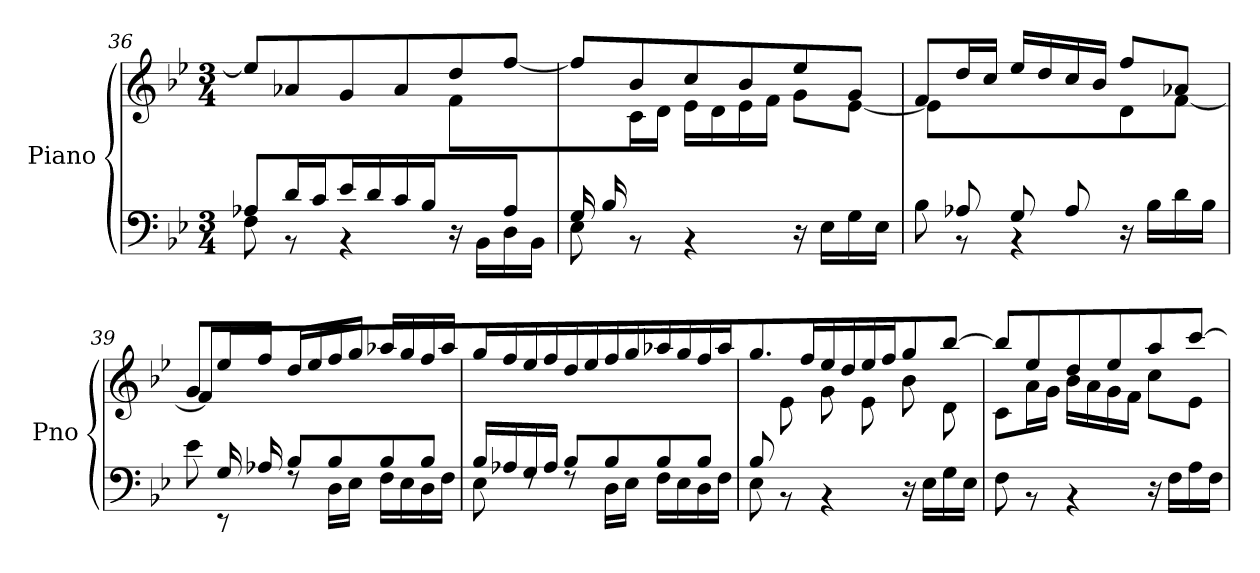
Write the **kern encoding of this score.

**kern	**kern
*part1	*part1
*staff2	*staff1
*I"Piano	*
*I'Pno	*
!!LO:LB:g=z
*clefF4	*clefG2
*k[b-e-]	*k[b-e-]
*M3/4	*M3/4
=36	=36
*^	*^
8A-X/L	8F\	8ee-/L]	2ryy
16d/L	8r	8a-X/	.
16c/JJ	.	.	.
16e-/LL	4r	8g/	.
16d/	.	.	.
16c/	.	8a-/	.
16B-/JJ	.	.	.
8ryy	16r	8dd/	8f\L
.	16BB-\LL	.	.
8A-/J	16D\	[8ff/J	8ryy
.	16BB-\JJ	.	.
!!LO:LB:g=z	!!
=37	=37	=37	=37
16G/LL	8E-\	8ff/L]	8ryy
16B-/	.	.	.
2ryy	8rBB	8b-/	16c\
.	.	.	16d\JJ
.	4rBB	8cc/	16e-\LL
.	.	.	16d\
.	.	8b-/	16e-\
.	.	.	16f\JJ
.	16r	8ee-/	8g\L
.	16E-\LL	.	.
8ryy	16G\	8g/J	[8e-\J
.	16E-\JJ	.	.
=38	=38	=38	=38
8ryy	8B-\	8f/L	8e-\L]
8A-X/	8rBB	16dd/L	4.ryy
.	.	16cc/JJ	.
8G/	4rBB	16ee-/LL	.
.	.	16dd/	.
8A-/	.	16cc/	.
.	.	16b-/JJ	.
4ryy	16r	8ff/L	8d\
.	16B-\LL	.	.
.	16d\	8a-X/J	[8f\J
.	16B-\JJ	.	.
=39	=39	=39	=39
*	*^	*	*
8ryy	8e-\	4ryy	8g/L	8f\L]
16G/L	8rEE	.	16ee-/L	2ryy
16A-X/JJ	.	.	16ff/JJ	.
2ryy	8B-/L	8rF	16dd/LL	.
.	.	.	16ee-/	.
.	8B-/	16D\LL	16ff/	.
.	.	16E-\JJ	16gg/JJ	.
.	8B-/	16F\LL	16aa-X/LL	.
.	.	16E-\	16gg/	.
.	8B-/J	16D\	16ff/	8ryy
.	.	16F\JJ	16aa-/JJ	.
*	*v	*v	*	*
*	*	*v	*v
!!LO:LB:g=z
=40	=40	=40
16B-/LL	8E-\	16gg/LL
16A-X/	.	16ff/
16G/	8rF	16ee-/
16A-/JJ	.	16ff/JJ
8B-/L	8rF	16dd/LL
.	.	16ee-/
8B-/	16D\LL	16ff/
.	16E-\JJ	16gg/JJ
8B-/	16F\LL	16aa-X/LL
.	16E-\	16gg/
8B-/J	16D\	16ff/
.	16F\JJ	16aa-/JJ
!!LO:LB:g=z
=41	=41	=41
*	*	*^
8B-/L	8E-\	8.gg/L	8ryy
2ryy	8rBB	.	8e-\
.	.	16ff/Jk	.
.	4rBB	16ee-/LL	8g\
.	.	16dd/	.
.	.	16ee-/	8e-\
.	.	16ff/JJ	.
.	16r	8gg/L	8b-\
.	16E-\LL	.	.
8ryy	16G\	[8bb-/J	8d\J
.	16E-\JJ	.	.
*v	*v	*	*
=42	=42	=42
8F\	8bb-/L]	8c\L
8rBB	8ee-/	16a\L
.	.	16g\JJ
4rBB	8dd/	16b-\LL
.	.	16a\
.	8ee-/	16g\
.	.	16f\JJ
16r	8aa/	8cc\L
16F\LL	.	.
16A\	[8ccc/J	8e-\J
16F\JJ	.	.
*	*v	*v
=	=
*-	*-
